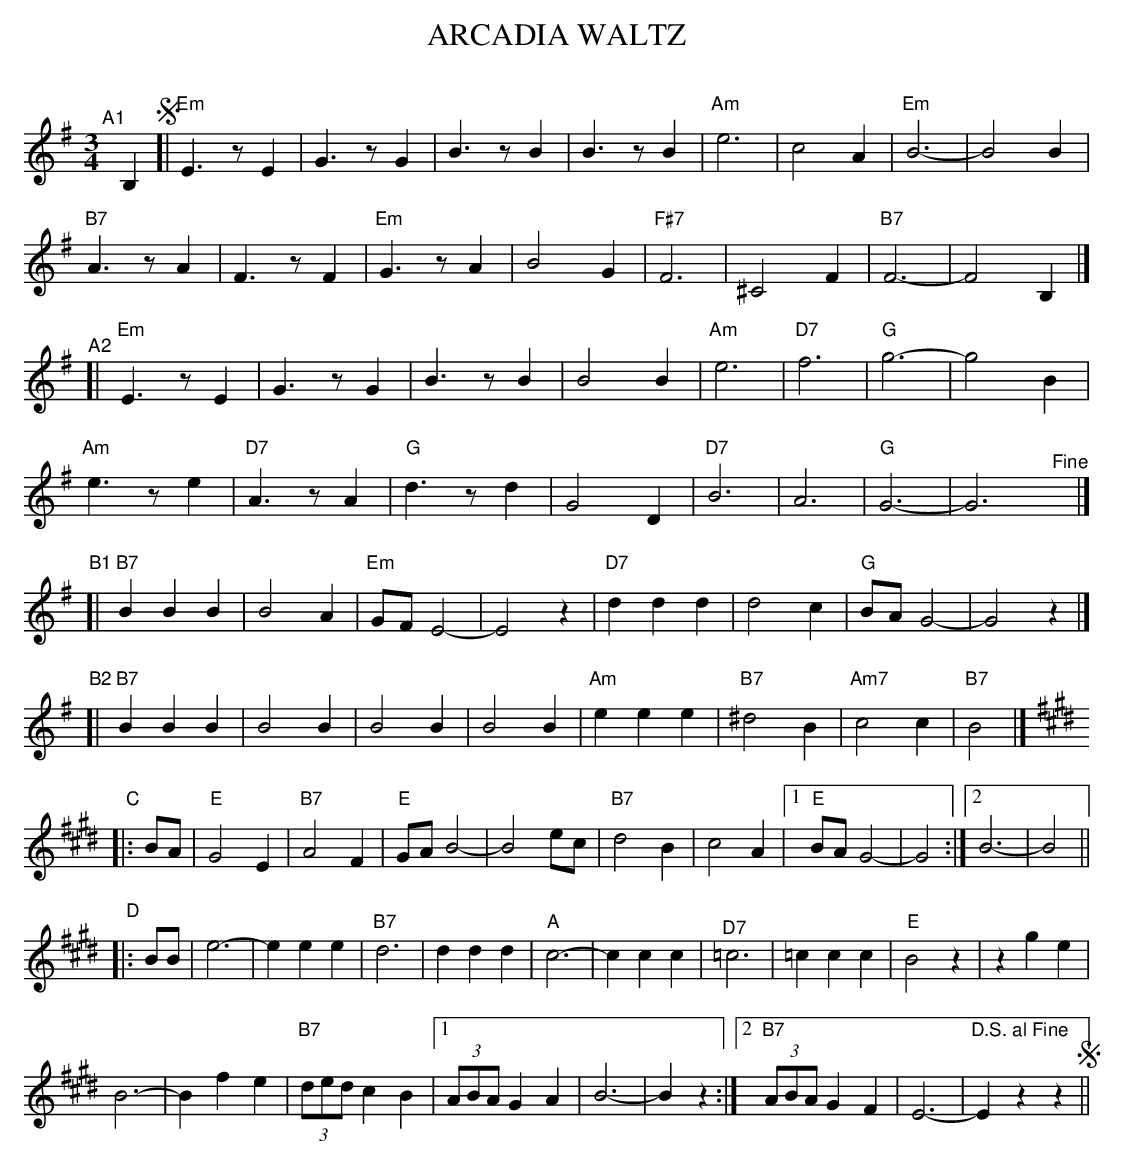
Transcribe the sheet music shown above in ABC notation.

X:1
T: ARCADIA WALTZ
C: % Viola Turpeinen
M: 3/4
L: 1/4
K: Em
"^A1"[|] B, !segno![|\
"Em"E>zE | G>zG | B>zB | B>zB |\
"Am"e3 | c2A | "Em"B3- | B2B |
"B7"A>zA | F>zF | "Em"G>zA | B2G |\
"F#7"F3 | ^C2F | "B7"F3- | F2 B, |]
"^A2"[|\
"Em"E>zE | G>zG | B>zB | B2B |\
"Am"e3 | "D7"f3 | "G"g3- | g2B |
"Am"e>ze | "D7"A>zA | "G"d>zd | G2D |\
"D7"B3 | A3 | "G"G3- | G3 "^Fine"y|]
"B1"[|\
"B7"BBB | B2A | "Em"G/F/E2- | E2z |\
"D7"ddd | d2c | "G"B/A/G2- | G2z |]
"^B2"[|\
"B7"BBB | B2B | B2B | B2B |\
"Am"eee | "B7"^d2B | "Am7"c2c | "B7"B2 |]
[K:E] "^C"|: B/A/ |\
"E"G2E | "B7"A2F | "E"G/A/B2- | B2e/c/ |\
"B7"d2B | c2A |[1 "E"B/A/G2- | G2 :|[2 B3- | B2 ||
"^D"|: B/B/ |\
e3- | eee | "B7"d3 | ddd | "A"c3- | ccc |\
"^D7"=c3 | =ccc | "E"B2z | zge |
B3- | Bfe | "B7"(3d/e/d/ cB |[1 (3A/B/A/ GA | B3- | Bz :|[2 \
"B7"(3A/B/A/ GF | E3- | "D.S. al Fine"Ezz !segno!|| % z3 | z3 | z3 | % not actually used?
